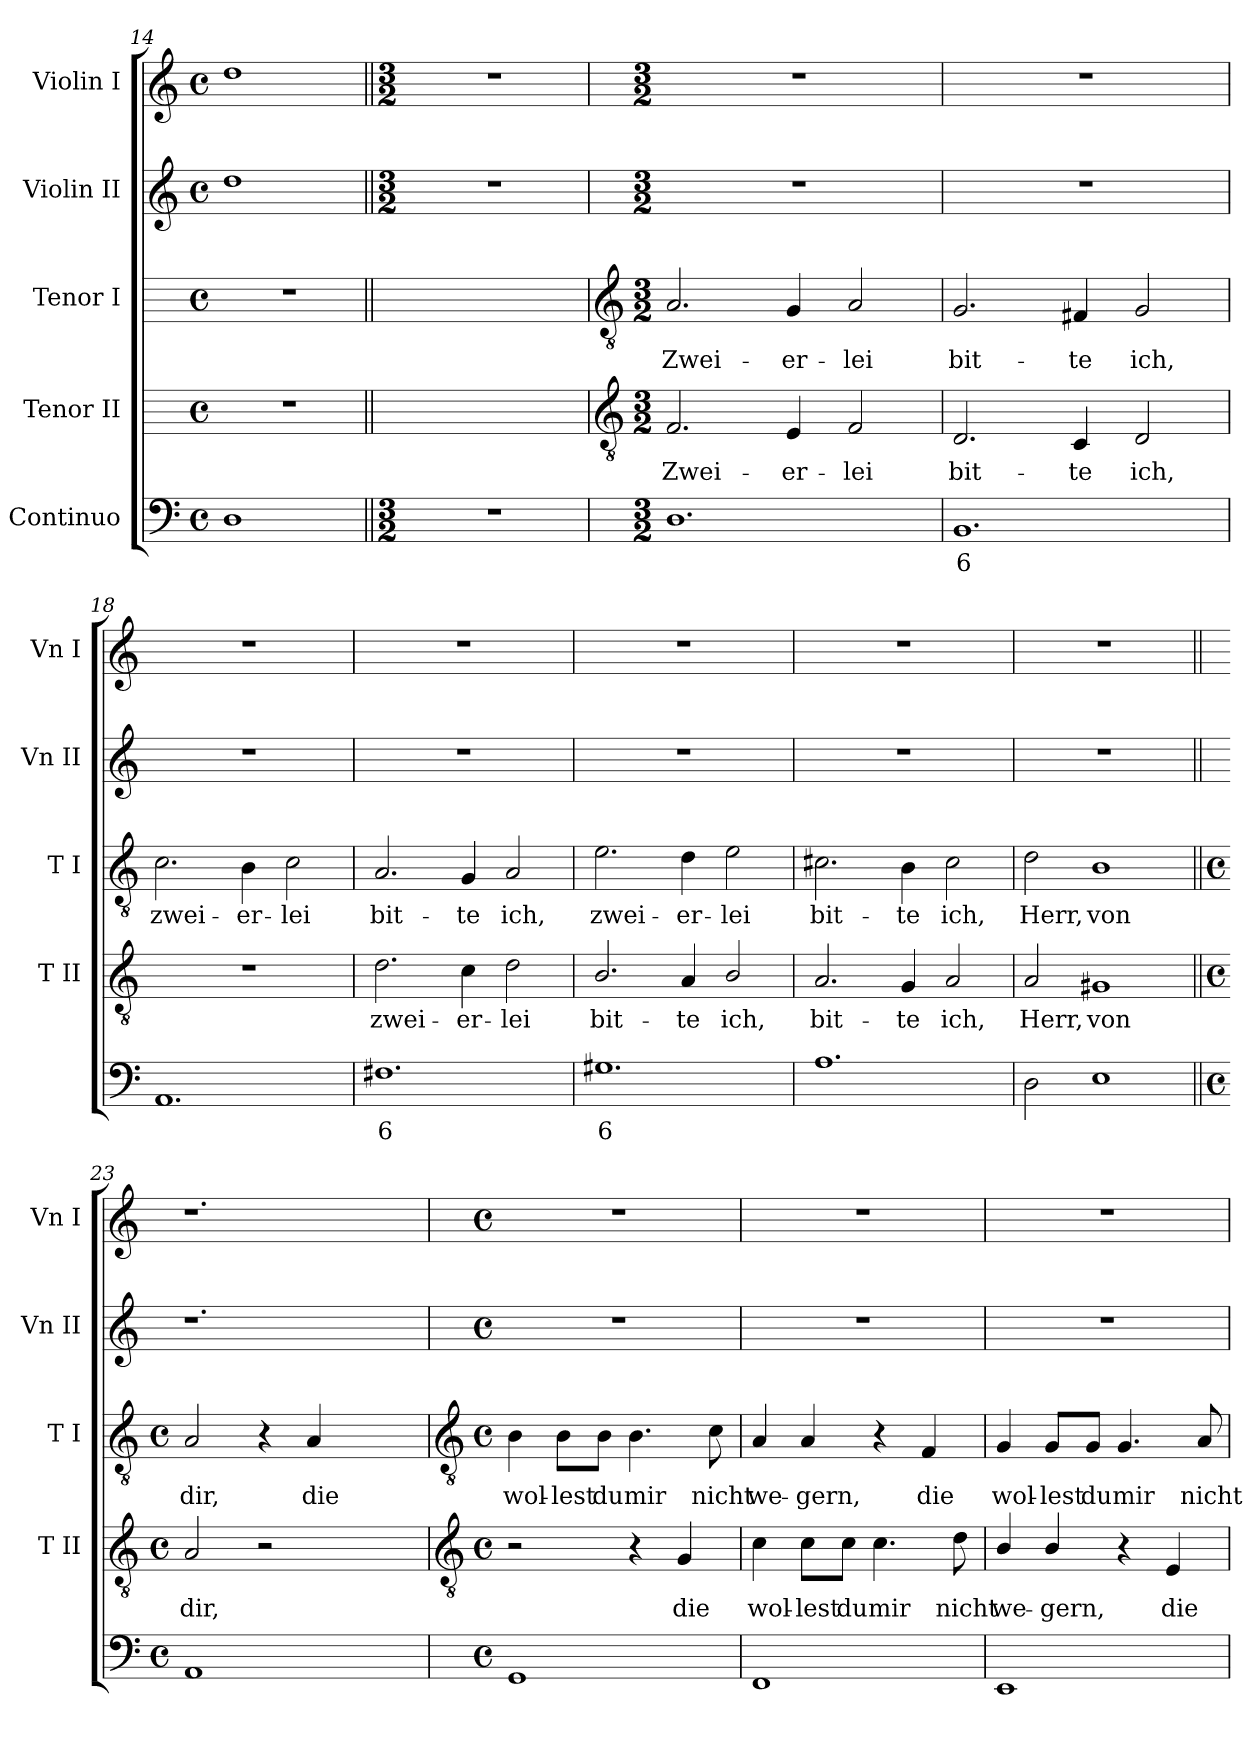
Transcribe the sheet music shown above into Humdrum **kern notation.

**kern	**text	**kern	**text	**kern	**text	**kern	**kern
*part5	*part5	*part4	*part4	*part3	*part3	*part2	*part1
*staff5	*staff5	*staff4	*staff4	*staff3	*staff3	*staff2	*staff1
*I"Continuo	*	*I"Tenor II	*	*I"Tenor I	*	*I"Violin II	*I"Violin I
*	*	*I'T II	*	*I'T I	*	*I'Vn II	*I'Vn I
*clefF4	*	*	*	*	*	*clefG2	*clefG2
*k[]	*	*	*	*	*	*k[]	*k[]
*C:	*	*	*	*	*	*C:	*C:
*M4/4	*	*M4/4	*	*M4/4	*	*M4/4	*M4/4
*met(c)	*	*met(c)	*	*met(c)	*	*met(c)	*met(c)
=14	=14	=14	=14	=14	=14	=14	=14
1D	.	1r	.	1r	.	1dd	1dd
=15||	=15||	=15||	=15||	=15||	=15||	=15||	=15||
*M3/2	*	*	*	*	*	*M3/2	*M3/2
1.r	.	1.ryy	.	1.ryy	.	1.r	1.r
!!LO:LB:g=z
=16	=16	=16	=16	=16	=16	=16	=16
*	*	*clefGv2	*	*clefGv2	*	*	*
*	*	*k[]	*	*k[]	*	*	*
*	*	*C:	*	*C:	*	*	*
*M3/2	*	*M3/2	*	*M3/2	*	*M3/2	*M3/2
!	!	!	!LO:LY:b	!	!LO:LY:b	!	!
1.D	.	2.F	Zwei-	2.A	Zwei-	1.r	1.r
!	!	!	!LO:LY:b	!	!LO:LY:b	!	!
.	.	4E	-er-	4G	-er-	.	.
!	!	!	!LO:LY:b	!	!LO:LY:b	!	!
.	.	2F	-lei	2A	-lei	.	.
=17	=17	=17	=17	=17	=17	=17	=17
!	!LO:LY:b	!	!LO:LY:b	!	!LO:LY:b	!	!
1.BB	6	2.D	bit-	2.G	bit-	1.r	1.r
!	!	!	!LO:LY:b	!	!LO:LY:b	!	!
.	.	4C	-te	4F#X	-te	.	.
!	!	!	!LO:LY:b	!	!LO:LY:b	!	!
.	.	2D	ich,	2G	ich,	.	.
=18	=18	=18	=18	=18	=18	=18	=18
!	!	!LO:N:vis=1	!	!	!LO:LY:b	!	!
1.AA	.	1.r	.	2.c	zwei-	1.r	1.r
!	!	!	!	!	!LO:LY:b	!	!
.	.	.	.	4B	-er-	.	.
!	!	!	!	!	!LO:LY:b	!	!
.	.	.	.	2c	-lei	.	.
=19	=19	=19	=19	=19	=19	=19	=19
!	!LO:LY:b	!	!LO:LY:b	!	!LO:LY:b	!	!
1.F#X	6	2.d	zwei-	2.A	bit-	1.r	1.r
!	!	!	!LO:LY:b	!	!LO:LY:b	!	!
.	.	4c	-er-	4G	-te	.	.
!	!	!	!LO:LY:b	!	!LO:LY:b	!	!
.	.	2d	-lei	2A	ich,	.	.
=20	=20	=20	=20	=20	=20	=20	=20
!	!LO:LY:b	!	!LO:LY:b	!	!LO:LY:b	!	!
1.G#X	6	2.B/	bit-	2.e	zwei-	1.r	1.r
!	!	!	!LO:LY:b	!	!LO:LY:b	!	!
.	.	4A	-te	4d	-er-	.	.
!	!	!	!LO:LY:b	!	!LO:LY:b	!	!
.	.	2B/	ich,	2e	-lei	.	.
=21	=21	=21	=21	=21	=21	=21	=21
!	!	!	!LO:LY:b	!	!LO:LY:b	!	!
1.A	.	2.A	bit-	2.c#X	bit-	1.r	1.r
!	!	!	!LO:LY:b	!	!LO:LY:b	!	!
.	.	4G	-te	4B	-te	.	.
!	!	!	!LO:LY:b	!	!LO:LY:b	!	!
.	.	2A	ich,	2c#	ich,	.	.
=22	=22	=22	=22	=22	=22	=22	=22
!	!	!	!LO:LY:b	!	!LO:LY:b	!	!
2D	.	2A	Herr,	2d	Herr,	1.r	1.r
!	!	!	!LO:LY:b	!	!LO:LY:b	!	!
1E	.	1G#X	von	1B	von	.	.
=23||	=23||	=23||	=23||	=23||	=23||	=23||	=23||
*M4/4	*	*M4/4	*	*M4/4	*	*	*
*met(c)	*	*met(c)	*	*met(c)	*	*	*
!	!	!	!LO:LY:b	!	!LO:LY:b	!	!
1AA	.	2A	dir,	2A	dir,	1.r	1.r
.	.	2r	.	4r	.	.	.
!	!	!	!	!	!LO:LY:b	!	!
.	.	.	.	4A	die	.	.
2ryy	.	2ryy	.	2ryy	.	.	.
!!LO:LB:g=z
=24	=24	=24	=24	=24	=24	=24	=24
*	*	*clefGv2	*	*clefGv2	*	*	*
*M4/4	*	*M4/4	*	*M4/4	*	*M4/4	*M4/4
*met(c)	*	*met(c)	*	*met(c)	*	*met(c)	*met(c)
!	!	!	!	!	!LO:LY:b	!	!
1GG	.	2r	.	4B	wol-	1r	1r
!	!	!	!	!	!LO:LY:b	!	!
.	.	.	.	8B\L	-lest	.	.
!	!	!	!	!	!LO:LY:b	!	!
.	.	.	.	8B\J	du	.	.
!	!	!	!	!	!LO:LY:b	!	!
.	.	4r	.	4.B	mir	.	.
!	!	!	!LO:LY:b	!	!	!	!
.	.	4G	die	.	.	.	.
!	!	!	!	!	!LO:LY:b	!	!
.	.	.	.	8c	nicht	.	.
=25	=25	=25	=25	=25	=25	=25	=25
!	!	!	!LO:LY:b	!	!LO:LY:b	!	!
1FF	.	4c	wol-	4A	we-	1r	1r
!	!	!	!LO:LY:b	!	!LO:LY:b	!	!
.	.	8c\L	-lest	4A	-gern,	.	.
!	!	!	!LO:LY:b	!	!	!	!
.	.	8c\J	du	.	.	.	.
!	!	!	!LO:LY:b	!	!	!	!
.	.	4.c	mir	4r	.	.	.
!	!	!	!	!	!LO:LY:b	!	!
.	.	.	.	4F	die	.	.
!	!	!	!LO:LY:b	!	!	!	!
.	.	8d	nicht	.	.	.	.
=26	=26	=26	=26	=26	=26	=26	=26
!	!	!	!LO:LY:b	!	!LO:LY:b	!	!
1EE	.	4B/	we-	4G	wol-	1r	1r
!	!	!	!LO:LY:b	!	!LO:LY:b	!	!
.	.	4B/	-gern,	8G/L	-lest	.	.
!	!	!	!	!	!LO:LY:b	!	!
.	.	.	.	8G/J	du	.	.
!	!	!	!	!	!LO:LY:b	!	!
.	.	4r	.	4.G	mir	.	.
!	!	!	!LO:LY:b	!	!	!	!
.	.	4E	die	.	.	.	.
!	!	!	!	!	!LO:LY:b	!	!
.	.	.	.	8A	nicht	.	.
=	=	=	=	=	=	=	=
*-	*-	*-	*-	*-	*-	*-	*-
